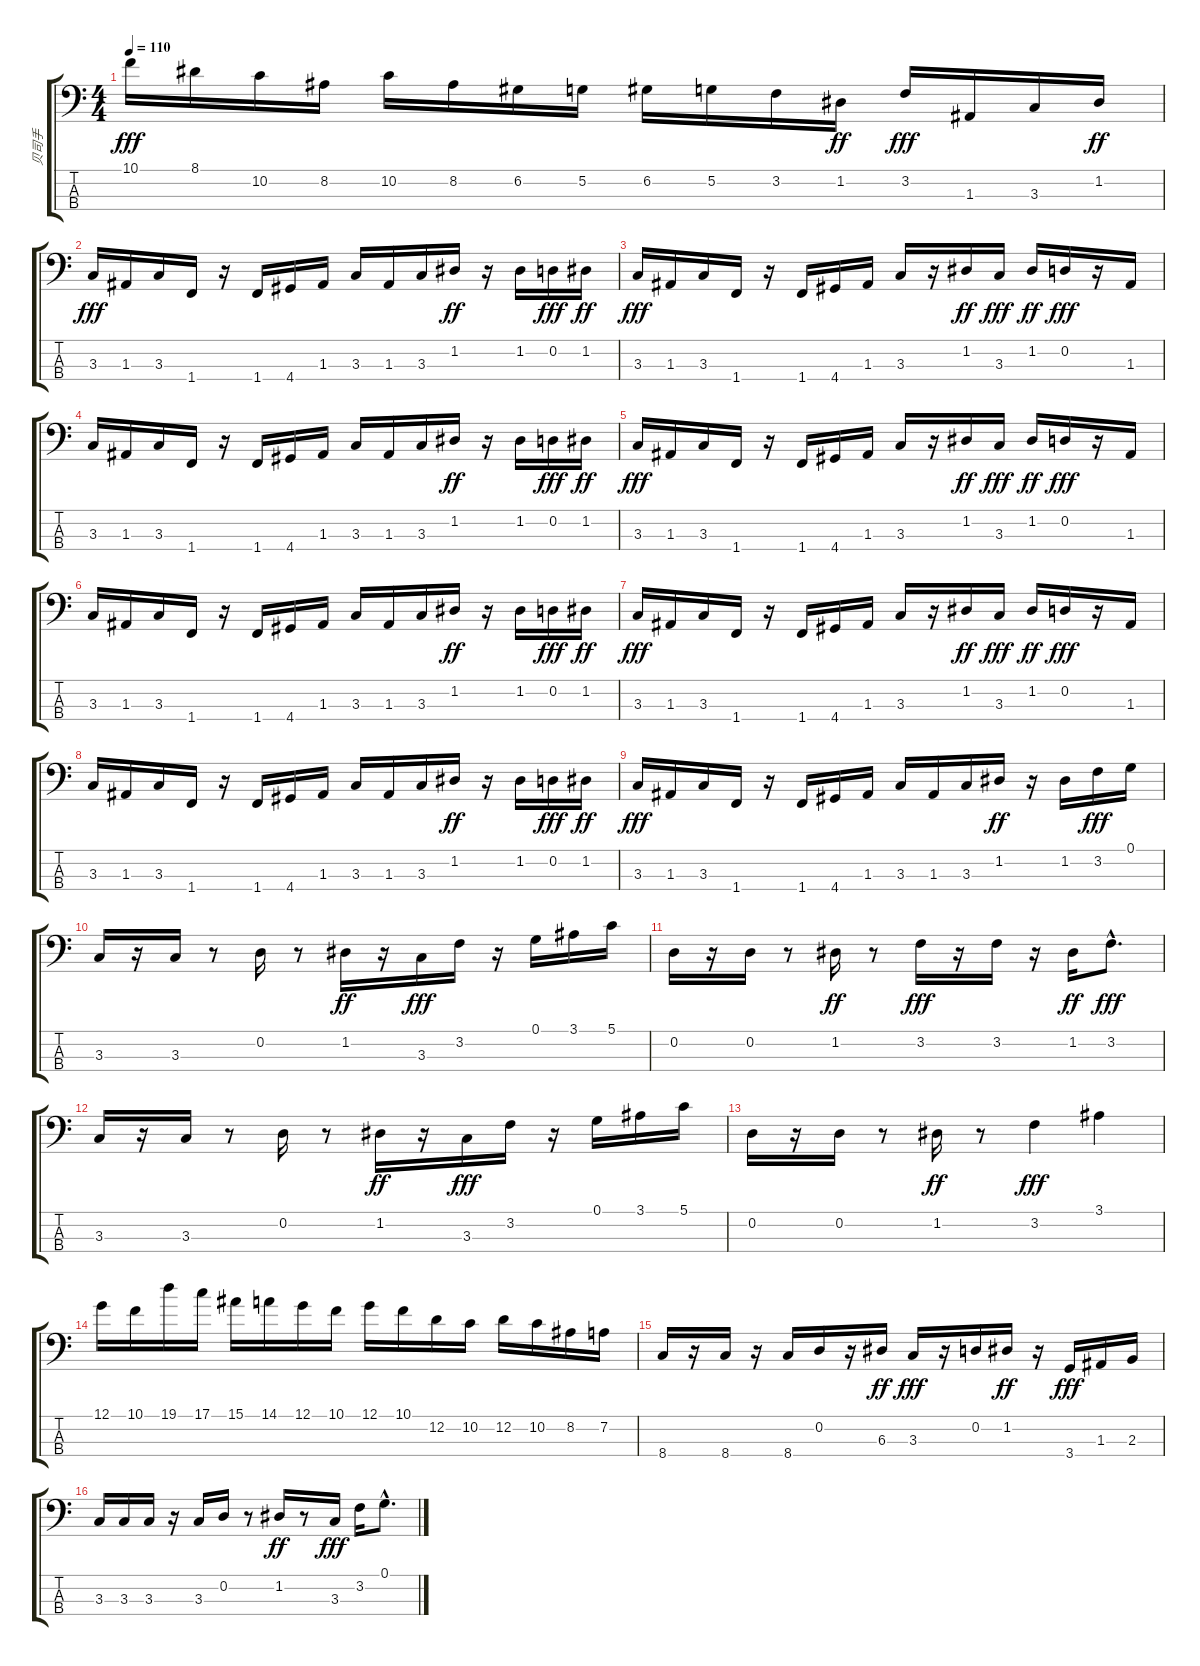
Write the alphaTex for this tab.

\track ("贝司手" "贝司手") {instrument electricbasspick}
\staff {score tabs}
\tuning (G2 D2 A1 E1) {hide}
\ts (4 4)
\tempo 110
\clef f4
\ks c
10.1.16{dy fff instrument electricbasspick} 8.1.16 10.2.16 8.2.16 10.2.16 8.2.16 6.2.16 5.2.16 6.2.16 5.2.16 3.2.16 1.2.16{dy ff} 3.2.16{dy fff} 1.3.16 3.3.16 1.2.16{dy ff} |
3.3.16{dy fff} 1.3.16 3.3.16 1.4.16 r.16 1.4.16 4.4.16 1.3.16 3.3.16 1.3.16 3.3.16 1.2.16{dy ff} r.16 1.2.16 0.2.16{dy fff} 1.2.16{dy ff} |
3.3.16{dy fff} 1.3.16 3.3.16 1.4.16 r.16 1.4.16 4.4.16 1.3.16 3.3.16 r.16 1.2.16{dy ff} 3.3.16{dy fff} 1.2.16{dy ff} 0.2.16{dy fff} r.16 1.3.16 |
3.3.16 1.3.16 3.3.16 1.4.16 r.16 1.4.16 4.4.16 1.3.16 3.3.16 1.3.16 3.3.16 1.2.16{dy ff} r.16 1.2.16 0.2.16{dy fff} 1.2.16{dy ff} |
3.3.16{dy fff} 1.3.16 3.3.16 1.4.16 r.16 1.4.16 4.4.16 1.3.16 3.3.16 r.16 1.2.16{dy ff} 3.3.16{dy fff} 1.2.16{dy ff} 0.2.16{dy fff} r.16 1.3.16 |
3.3.16 1.3.16 3.3.16 1.4.16 r.16 1.4.16 4.4.16 1.3.16 3.3.16 1.3.16 3.3.16 1.2.16{dy ff} r.16 1.2.16 0.2.16{dy fff} 1.2.16{dy ff} |
3.3.16{dy fff} 1.3.16 3.3.16 1.4.16 r.16 1.4.16 4.4.16 1.3.16 3.3.16 r.16 1.2.16{dy ff} 3.3.16{dy fff} 1.2.16{dy ff} 0.2.16{dy fff} r.16 1.3.16 |
3.3.16 1.3.16 3.3.16 1.4.16 r.16 1.4.16 4.4.16 1.3.16 3.3.16 1.3.16 3.3.16 1.2.16{dy ff} r.16 1.2.16 0.2.16{dy fff} 1.2.16{dy ff} |
3.3.16{dy fff} 1.3.16 3.3.16 1.4.16 r.16 1.4.16 4.4.16 1.3.16 3.3.16 1.3.16 3.3.16 1.2.16{dy ff} r.16 1.2.16 3.2.16{dy fff} 0.1.16 |
3.3.16 r.16 3.3.16 r.8 0.2.16 r.8 1.2.16{dy ff} r.16 3.3.16{dy fff} 3.2.16 r.16 0.1.16 3.1.16 5.1.16 |
0.2.16 r.16 0.2.16 r.8 1.2.16{dy ff} r.8 3.2.16{dy fff} r.16 3.2.16 r.16 1.2.16{dy ff} 3.2{hac}.8{d dy fff} |
3.3.16 r.16 3.3.16 r.8 0.2.16 r.8 1.2.16{dy ff} r.16 3.3.16{dy fff} 3.2.16 r.16 0.1.16 3.1.16 5.1.16 |
0.2.16 r.16 0.2.16 r.8 1.2.16{dy ff} r.8 3.2.4{dy fff} 3.1.4 |
12.1.16 10.1.16 19.1.16 17.1.16 15.1.16 14.1.16 12.1.16 10.1.16 12.1.16 10.1.16 12.2.16 10.2.16 12.2.16 10.2.16 8.2.16 7.2.16 |
8.4.16 r.16 8.4.16 r.16 8.4.16 0.2.16 r.16 6.3.16{dy ff} 3.3.16{dy fff} r.16 0.2.16 1.2.16{dy ff} r.16 3.4.16{dy fff} 1.3.16 2.3.16 |
3.3.16 3.3.16 3.3.16 r.16 3.3.16 0.2.16 r.8 1.2.16{dy ff} r.8 3.3.16{dy fff} 3.2.16 0.1{hac}.8{d}
